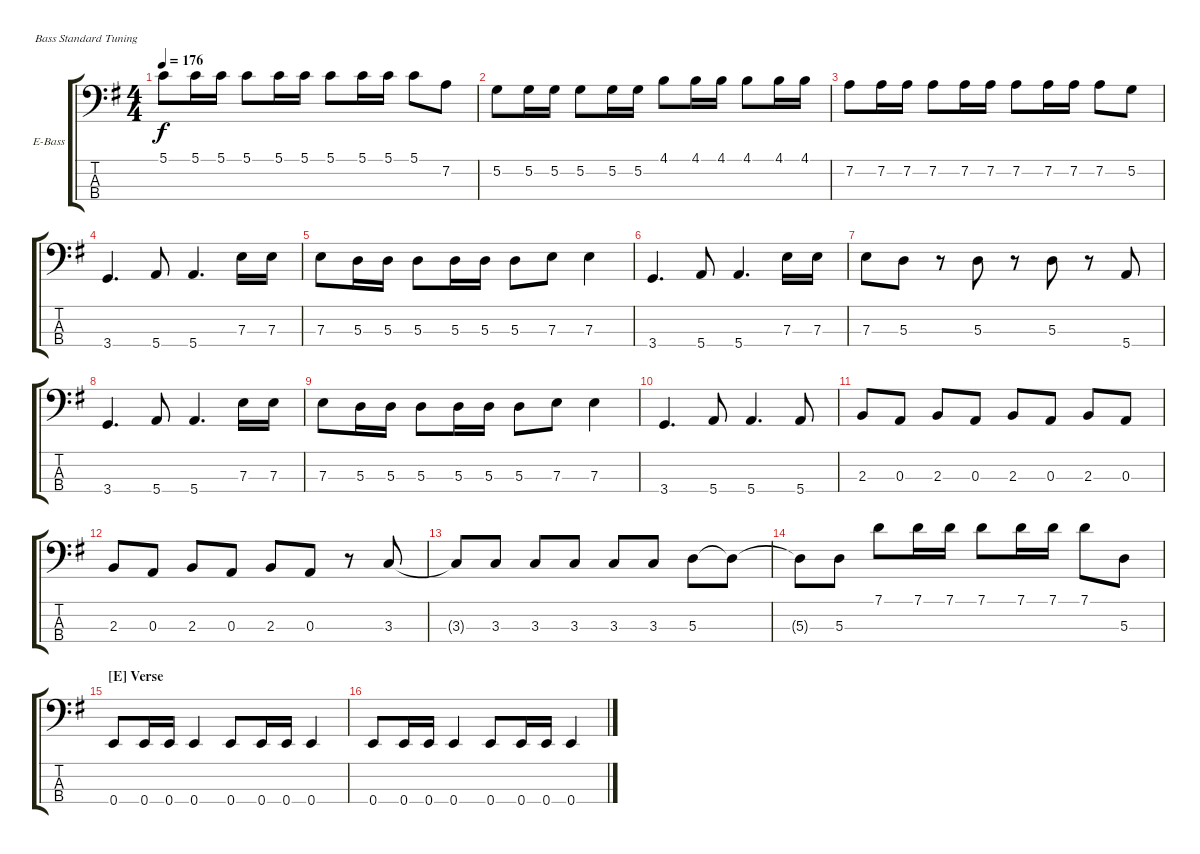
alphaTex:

\bracketExtendMode groupsimilarinstruments
\firstSystemTrackNameOrientation horizontal
\otherSystemsTrackNameOrientation horizontal
\track ("Bass" "E-Bass") {instrument electricbassfinger}
\staff {score tabs}
\tuning (G2 D2 A1 E1)
\ts (4 4)
\tempo 176
\clef f4
\scale
1.05549
\ks g
5.1.8{dy f} 5.1.16 5.1.16 5.1.8 5.1.16 5.1.16 5.1.8 5.1.16 5.1.16 5.1.8 7.2.8 |
\scale
0.944515 5.2.8 5.2.16 5.2.16 5.2.8 5.2.16 5.2.16 4.1.8 4.1.16 4.1.16 4.1.8 4.1.16 4.1.16 |
\scale
1.05549 7.2.8 7.2.16 7.2.16 7.2.8 7.2.16 7.2.16 7.2.8 7.2.16 7.2.16 7.2.8 5.2.8 |
\scale
0.944515 3.4.4{d} 5.4.8 5.4.4{d} 7.3.16 7.3.16 |
\scale
1.05549 7.3.8 5.3.16 5.3.16 5.3.8 5.3.16 5.3.16 5.3.8 7.3.8 7.3.4 |
\scale
0.944515 3.4.4{d} 5.4.8 5.4.4{d} 7.3.16 7.3.16 |
\scale
1.05549 7.3.8 5.3.8 r.8 5.3.8 r.8 5.3.8 r.8 5.4.8 |
\scale
0.944515 3.4.4{d} 5.4.8 5.4.4{d} 7.3.16 7.3.16 |
\scale
1.05549 7.3.8 5.3.16 5.3.16 5.3.8 5.3.16 5.3.16 5.3.8 7.3.8 7.3.4 |
\scale
0.944515 3.4.4{d} 5.4.8 5.4.4{d} 5.4.8 |
\scale
1.05549 2.3.8 0.3.8 2.3.8 0.3.8 2.3.8 0.3.8 2.3.8 0.3.8 |
\scale
0.944515 2.3.8 0.3.8 2.3.8 0.3.8 2.3.8 0.3.8 r.8 3.3.8 |
\scale
1.05549 3.3{t}.8 3.3.8 3.3.8 3.3.8 3.3.8 3.3.8 5.3.8 5.3{t}.8 |
\scale
0.944515 5.3{t}.8 5.3.8 7.1.8 7.1.16 7.1.16 7.1.8 7.1.16 7.1.16 7.1.8 5.3.8 |
\section ("E" "Verse")
\scale
1.05549 0.4.8 0.4.16 0.4.16 0.4.4 0.4.8 0.4.16 0.4.16 0.4.4 |
\scale
0.944515 0.4.8 0.4.16 0.4.16 0.4.4 0.4.8 0.4.16 0.4.16 0.4.4
